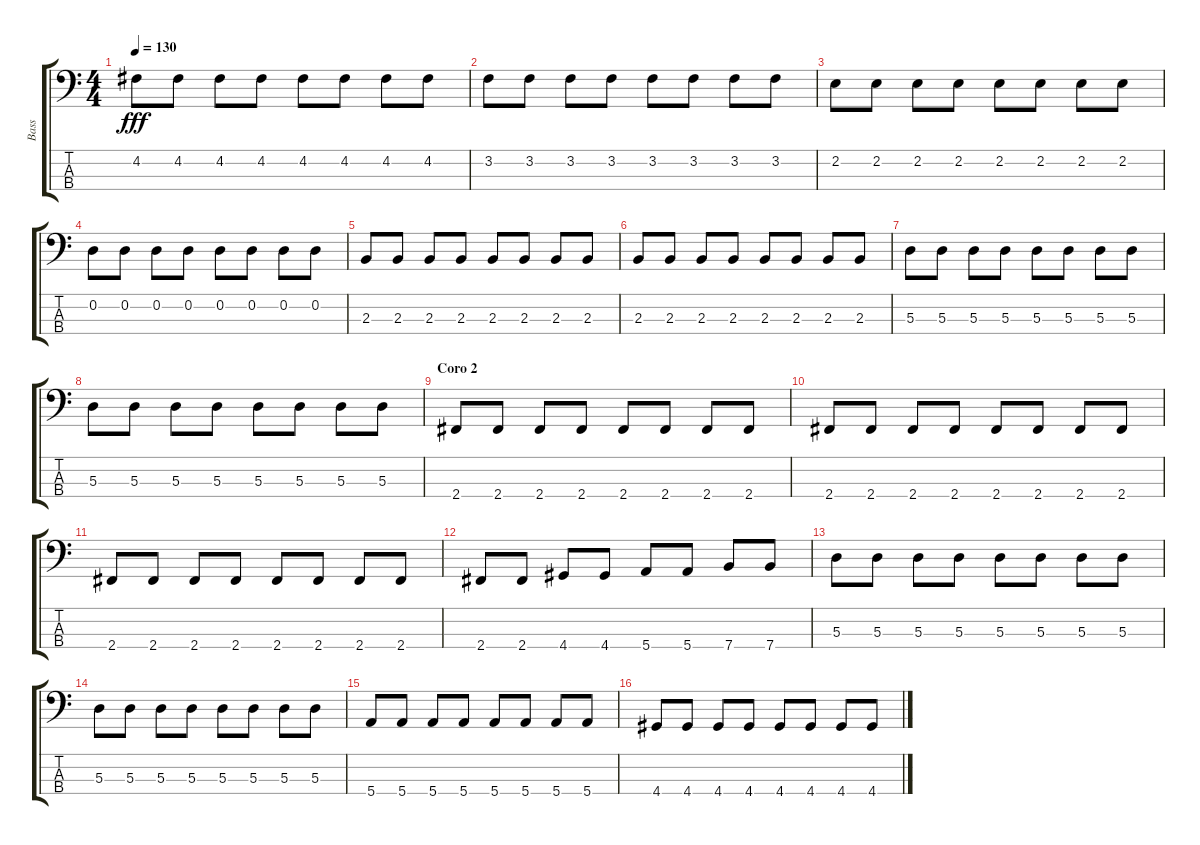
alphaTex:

\track ("Bass" "Bass") {instrument electricbasspick}
\staff {score tabs}
\tuning (G2 D2 A1 E1) {hide}
\ts (4 4)
\tempo 130
\clef f4
\ks c
4.2.8{dy fff} 4.2.8 4.2.8 4.2.8 4.2.8 4.2.8 4.2.8 4.2.8 |
3.2.8 3.2.8 3.2.8 3.2.8 3.2.8 3.2.8 3.2.8 3.2.8 |
2.2.8 2.2.8 2.2.8 2.2.8 2.2.8 2.2.8 2.2.8 2.2.8 |
0.2.8 0.2.8 0.2.8 0.2.8 0.2.8 0.2.8 0.2.8 0.2.8 |
2.3.8 2.3.8 2.3.8 2.3.8 2.3.8 2.3.8 2.3.8 2.3.8 |
2.3.8 2.3.8 2.3.8 2.3.8 2.3.8 2.3.8 2.3.8 2.3.8 |
5.3.8 5.3.8 5.3.8 5.3.8 5.3.8 5.3.8 5.3.8 5.3.8 |
5.3.8 5.3.8 5.3.8 5.3.8 5.3.8 5.3.8 5.3.8 5.3.8 |
\section ("" "Coro 2")
2.4.8 2.4.8 2.4.8 2.4.8 2.4.8 2.4.8 2.4.8 2.4.8 |
2.4.8 2.4.8 2.4.8 2.4.8 2.4.8 2.4.8 2.4.8 2.4.8 |
2.4.8 2.4.8 2.4.8 2.4.8 2.4.8 2.4.8 2.4.8 2.4.8 |
2.4.8 2.4.8 4.4.8 4.4.8 5.4.8 5.4.8 7.4.8 7.4.8 |
5.3.8 5.3.8 5.3.8 5.3.8 5.3.8 5.3.8 5.3.8 5.3.8 |
5.3.8 5.3.8 5.3.8 5.3.8 5.3.8 5.3.8 5.3.8 5.3.8 |
5.4.8 5.4.8 5.4.8 5.4.8 5.4.8 5.4.8 5.4.8 5.4.8 |
4.4.8 4.4.8 4.4.8 4.4.8 4.4.8 4.4.8 4.4.8 4.4.8
